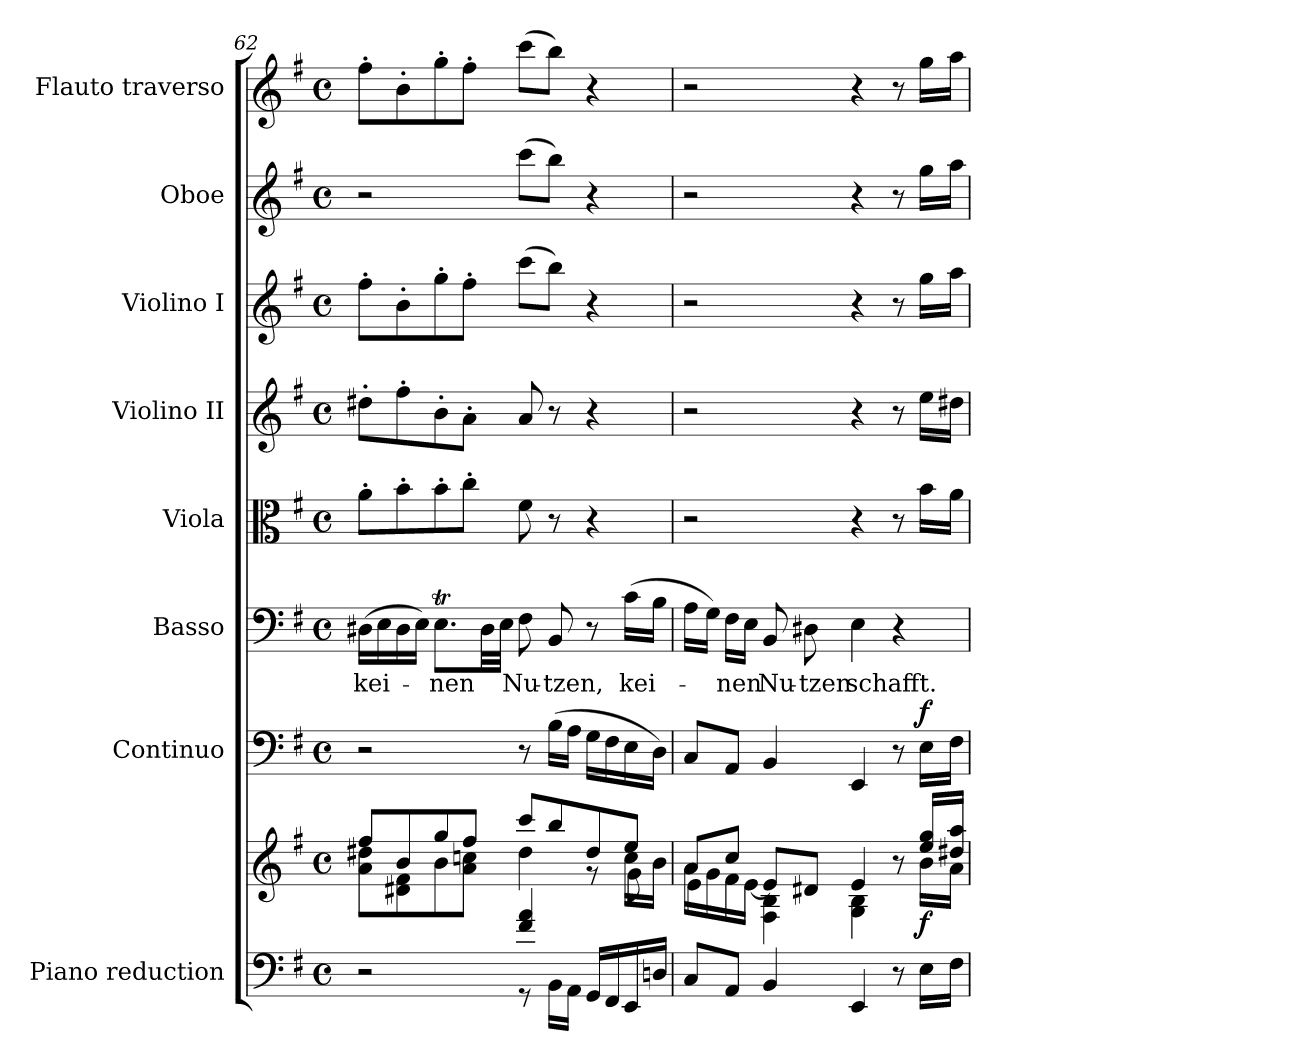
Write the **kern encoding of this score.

**kern	**kern	**dynam	**kern	**dynam	**kern	**text	**kern	**dynam	**kern	**dynam	**kern	**dynam	**kern	**dynam	**kern	**dynam
*part8	*part8	*part8	*part7	*part7	*part6	*part6	*part5	*part5	*part4	*part4	*part3	*part3	*part2	*part2	*part1	*part1
*staff9	*staff8	*staff8/9	*staff7	*staff7	*staff6	*staff6	*staff5	*staff5	*staff4	*staff4	*staff3	*staff3	*staff2	*staff2	*staff1	*staff1
*I"Piano reduction	*	*	*I"Continuo	*	*I"Basso	*	*I"Viola	*	*I"Violino II	*	*I"Violino I	*	*I"Oboe	*	*I"Flauto traverso	*
*I'Pno	*	*	*	*	*	*	*I'Vla	*	*I'Vln	*	*I'Vln	*	*I'Ob	*	*I'Fl	*
!!LO:PB:g=z
*clefF4	*clefG2	*	*clefF4	*	*clefF4	*	*clefC3	*	*clefG2	*	*clefG2	*	*clefG2	*	*clefG2	*
*k[f#]	*k[f#]	*	*k[f#]	*	*k[f#]	*	*k[f#]	*	*k[f#]	*	*k[f#]	*	*k[f#]	*	*k[f#]	*
*M4/4	*M4/4	*	*M4/4	*	*M4/4	*	*M4/4	*	*M4/4	*	*M4/4	*	*M4/4	*	*M4/4	*
*met(c)	*met(c)	*	*met(c)	*	*met(c)	*	*met(c)	*	*met(c)	*	*met(c)	*	*met(c)	*	*met(c)	*
=62	=62	=62	=62	=62	=62	=62	=62	=62	=62	=62	=62	=62	=62	=62	=62	=62
*^	*^	*	*	*	*	*	*	*	*	*	*	*	*	*	*	*
*	*	*	*^	*	*	*	*	*	*	*	*	*	*	*	*	*	*	*
!	!	!	!	!	!	!	!	!	!LO:LY:b	!	!	!	!	!	!	!	!	!	!
2r	2ryy	8ff#/L	8a\ 8dd#X\L	2..ryy	.	2r	.	(>16D#X\LL	kei-	8a'\L	.	8dd#X'\L	.	8ff#'\L	.	2r	.	8ff#'\L	.
.	.	.	.	.	.	.	.	16E\	.	.	.	.	.	.	.	.	.	.	.
.	.	8b/	8d#X\ 8f#\	.	.	.	.	16D#\	.	8b'\	.	8ff#'\	.	8b'\	.	.	.	8b'\	.
.	.	.	.	.	.	.	.	16E\JJ)	.	.	.	.	.	.	.	.	.	.	.
!	!	!	!	!	!	!	!	!	!LO:LY:b	!	!	!	!	!	!	!	!	!	!
.	.	8gg/	8b\	.	.	.	.	8.ET\L	-nen	8b'\	.	8b'\	.	8gg'\	.	.	.	8gg'\	.
.	.	8ff#/J	8a\ 8ccn\J	.	.	.	.	.	.	8cc'\J	.	8a'\J	.	8ff#'\J	.	.	.	8ff#'\J	.
.	.	.	.	.	.	.	.	32D#\LL	.	.	.	.	.	.	.	.	.	.	.
.	.	.	.	.	.	.	.	32E\JJJ	.	.	.	.	.	.	.	.	.	.	.
!	!	!	!	!	!	!	!	!	!LO:LY:b	!	!	!	!	!	!	!	!	!	!
4f#/ 4a/	8r	8ccc/L	4dd#\	.	.	8r	.	8F#\	Nu-	8f#\	.	8a/	.	(>8ccc\L	.	(>8ccc\L	.	(>8ccc\L	.
!	!	!	!	!	!	!	!	!	!LO:LY:b	!	!	!	!	!	!	!	!	!	!
.	16BB\LL	8bb/	.	.	.	(>16B\LL	.	8BB/	-tzen,	8r	.	8r	.	8bb\J)	.	8bb\J)	.	8bb\J)	.
.	16AA\JJ	.	.	.	.	16A\JJ	.	.	.	.	.	.	.	.	.	.	.	.	.
8ryy	16GG/LL	8dd#/	8r	.	.	16G\LL	.	8r	.	4r	.	4r	.	4r	.	4r	.	4r	.
.	16FF#/	.	.	.	.	16F#\	.	.	.	.	.	.	.	.	.	.	.	.	.
!	!	!	!	!	!	!	!	!	!LO:LY:b	!	!	!	!	!	!	!	!	!	!
8ryy	16EE/	8ee/J	16cc\LL	8g\	.	16E\	.	(>16c\LL	kei-	.	.	.	.	.	.	.	.	.	.
.	16Dn/JJ	.	16b\JJ	.	.	16D\JJ)	.	16B\JJ	.	.	.	.	.	.	.	.	.	.	.
*v	*v	*	*	*	*	*	*	*	*	*	*	*	*	*	*	*	*	*	*
=63	=63	=63	=63	=63	=63	=63	=63	=63	=63	=63	=63	=63	=63	=63	=63	=63	=63	=63
8C/L	8a/L	16a\LL	4e\	.	8C/L	.	16A\LL	.	2r	.	2r	.	2r	.	2r	.	2r	.
.	.	16g\	.	.	.	.	16G\JJ)	.	.	.	.	.	.	.	.	.	.	.
!	!	!	!	!	!	!	!	!LO:LY:b	!	!	!	!	!	!	!	!	!	!
8AA/J	8cc/J	16f#\	.	.	8AA/J	.	16F#\LL	-nen	.	.	.	.	.	.	.	.	.	.
.	.	[16e\JJ	.	.	.	.	16E\JJ	.	.	.	.	.	.	.	.	.	.	.
!	!	!	!	!	!	!	!	!LO:LY:b	!	!	!	!	!	!	!	!	!	!
4BB/	8e/L]	4F#\ 4B\	4ryy	.	4BB/	.	8BB/	Nu-	.	.	.	.	.	.	.	.	.	.
!	!	!	!	!	!	!	!	!LO:LY:b	!	!	!	!	!	!	!	!	!	!
.	8d#X/J	.	.	.	.	.	8D#X\	-tzen	.	.	.	.	.	.	.	.	.	.
!	!	!	!	!	!	!	!	!LO:LY:b	!	!	!	!	!	!	!	!	!	!
4EE/	4e/	4G\ 4B\	2ryy	.	4EE/	.	4E\	schafft.	4r	.	4r	.	4r	.	4r	.	4r	.
8r	8r	8ryy	.	.	8r	.	4r	.	8r	.	8r	.	8r	.	8r	.	8r	.
!	!	!	!	!LO:DY:b	!	!LO:DY:a	!	!	!	!LO:DY:b	!	!	!	!	!	!	!	!
!	!	!	!	!	!	!	!	!	!	!LO:DY:n=1:b	!	!	!	!	!	!	!	!
!	!	!	!	!	!	!	!	!	!	!LO:DY:n=2:b	!	!LO:DY:b	!	!	!	!	!	!
!	!	!	!	!	!	!	!	!	!	!	!	!LO:DY:n=1:b	!	!	!	!	!	!
!	!	!	!	!	!	!	!	!	!	!	!	!LO:DY:n=2:b	!	!LO:DY:b	!	!	!	!
!	!	!	!	!	!	!	!	!	!	!	!	!	!	!LO:DY:n=1:b	!	!	!	!
!	!	!	!	!	!	!	!	!	!	!	!	!	!	!LO:DY:n=2:b	!	!LO:DY:b	!	!
!	!	!	!	!	!	!	!	!	!	!	!	!	!	!	!	!LO:DY:n=1:b	!	!
!	!	!	!	!	!	!	!	!	!	!	!	!	!	!	!	!LO:DY:n=2:b	!	!LO:DY:b
!	!	!	!	!	!	!	!	!	!	!	!	!	!	!	!	!	!	!LO:DY:n=1:b
!	!	!	!	!	!	!	!	!	!	!	!	!	!	!	!	!	!	!LO:DY:n=2:b
16E\LL	16ee/ 16gg/LL	16b\LL	.	f	16E\LL	f	.	.	16b\LL	other-dynamics f other-dynamics	16ee\LL	other-dynamics f other-dynamics	16gg\LL	other-dynamics f other-dynamics	16gg\LL	other-dynamics f other-dynamics	16gg\LL	other-dynamics f other-dynamics
16F#\JJ	16dd#X/ 16aa/JJ	16a\JJ	.	.	16F#\JJ	.	.	.	16a\JJ	.	16dd#X\JJ	.	16aa\JJ	.	16aa\JJ	.	16aa\JJ	.
*	*v	*v	*v	*	*	*	*	*	*	*	*	*	*	*	*	*	*	*
=	=	=	=	=	=	=	=	=	=	=	=	=	=	=	=	=
*-	*-	*-	*-	*-	*-	*-	*-	*-	*-	*-	*-	*-	*-	*-	*-	*-
